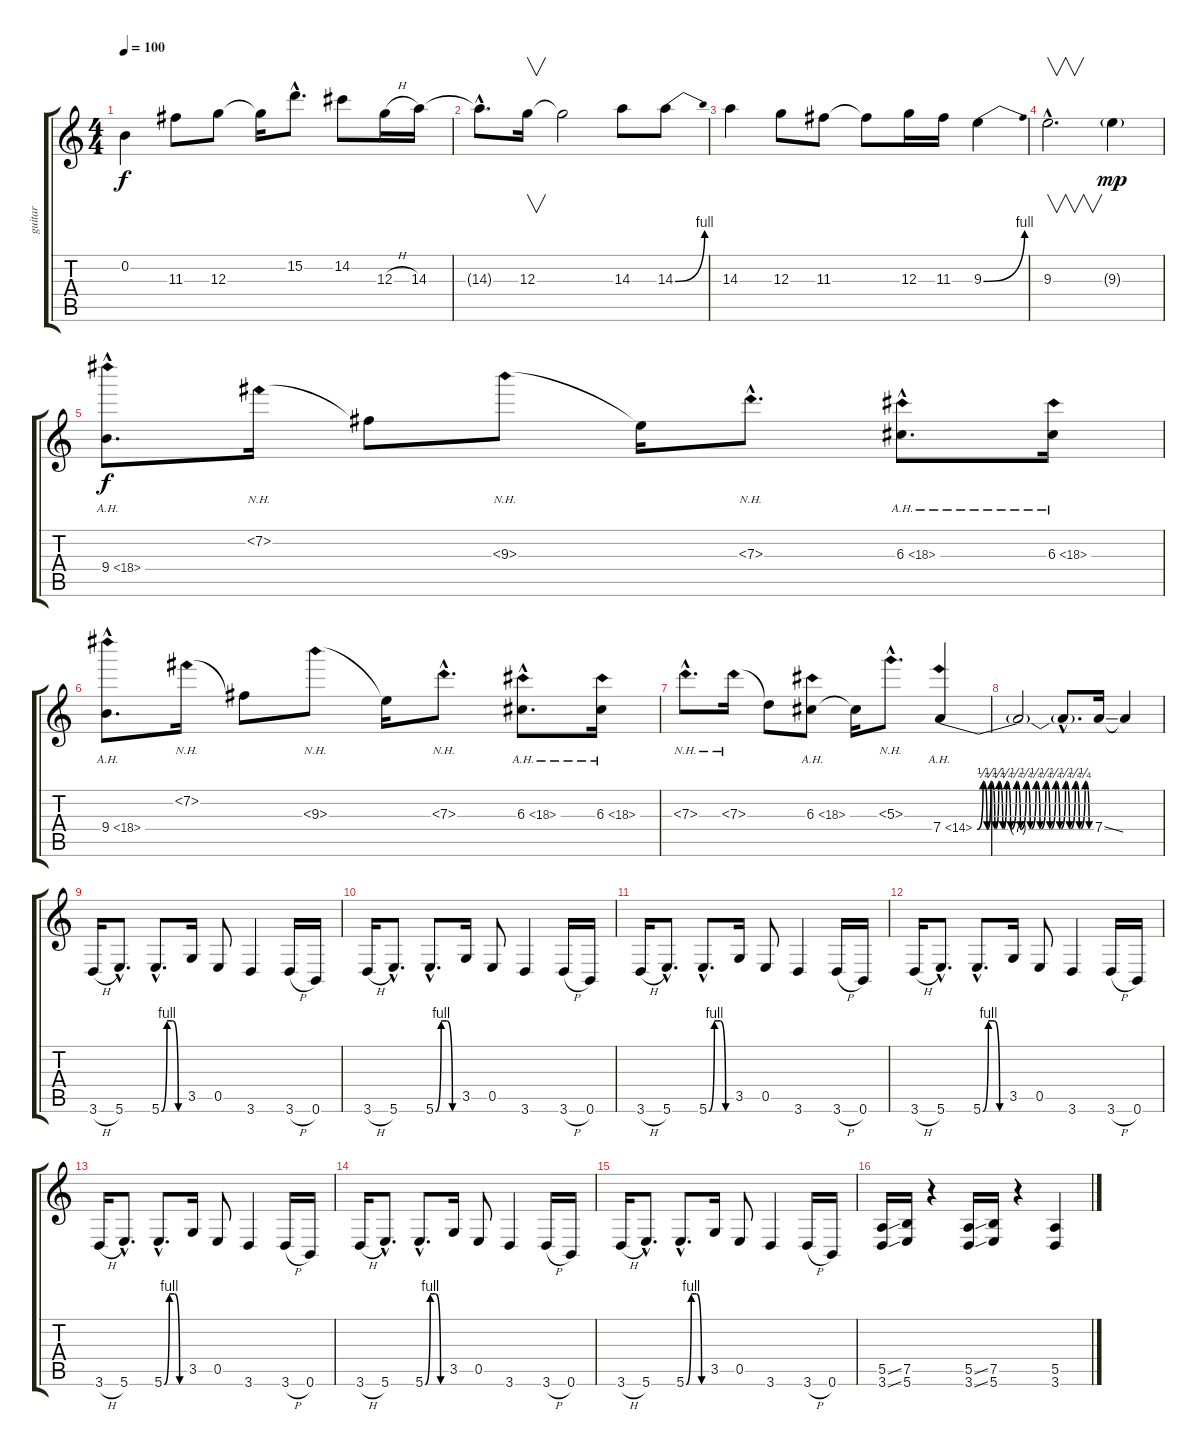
\track ("guitar" "guitar") {instrument distortionguitar}
\staff {score tabs}
\tuning (E4 B3 G3 D3 E2 B1) {hide}
\ts (4 4)
\tempo 100
\clef g2
\ks c
0.2.4{dy f} 11.3.8 12.3.8 12.3{t}.16 15.2{hac}.8{d} 14.2.8 12.3{h}.16 14.3.16 |
14.3{hac t}.8{d} 12.3.16{v} 12.3{t}.2 14.3.8 14.3{be (bend 0 0 60 4)}.8 |
14.3.4 12.3.8 11.3.8 11.3{t}.8 12.3.16 11.3.16 9.3{be (bend 0 0 60 4)}.4 |
9.3{hac}.2{v d} 9.3{g}.4{dy mp} |
9.4{ah 9 hac}.8{d dy f} 7.2{nh}.16 7.2{t}.8 9.3{nh}.8 9.3{t}.16 7.3{nh hac}.8{d} 6.3{ah 12 hac}.8{d} 6.3{ah 12}.16 |
9.4{ah 9 hac}.8{d} 7.2{nh}.16 7.2{t}.8 9.3{nh}.8 9.3{t}.16 7.3{nh hac}.8{d} 6.3{ah 12 hac}.8{d} 6.3{ah 12}.16 |
7.3{nh hac}.8{d} 7.3{nh}.16 7.3{t}.8 6.3{ah 12}.8 6.3{t}.16 5.3{nh hac}.8{d} 7.4{be (custom 0 0 3 1 5 0 7 1 9 0 11 1 13 0 15 1 17 0 20 1 22 0 25 1 27 0 30 1 32 0 35 1 37 0 40 1 42 0 45 1 47 0 50 1 52 0 55 1 57 0 60 0) ah 7}.4 |
7.4{t}.2 7.4{hac t}.8{d} 7.4{ss}.16 7.4{t}.4 |
3.6{h}.16 5.6{hac}.8{d} 5.6{be (custom 0 0 15 4 30 4 45 0 60 0) hac}.8{d} 3.5.16 0.5.8 3.6.4 3.6{h}.16 0.6.16 |
3.6{h}.16 5.6{hac}.8{d} 5.6{be (custom 0 0 15 4 30 4 45 0 60 0) hac}.8{d} 3.5.16 0.5.8 3.6.4 3.6{h}.16 0.6.16 |
3.6{h}.16 5.6{hac}.8{d} 5.6{be (custom 0 0 15 4 30 4 45 0 60 0) hac}.8{d} 3.5.16 0.5.8 3.6.4 3.6{h}.16 0.6.16 |
3.6{h}.16 5.6{hac}.8{d} 5.6{be (custom 0 0 15 4 30 4 45 0 60 0) hac}.8{d} 3.5.16 0.5.8 3.6.4 3.6{h}.16 0.6.16 |
3.6{h}.16 5.6{hac}.8{d} 5.6{be (custom 0 0 15 4 30 4 45 0 60 0) hac}.8{d} 3.5.16 0.5.8 3.6.4 3.6{h}.16 0.6.16 |
3.6{h}.16 5.6{hac}.8{d} 5.6{be (custom 0 0 15 4 30 4 45 0 60 0) hac}.8{d} 3.5.16 0.5.8 3.6.4 3.6{h}.16 0.6.16 |
3.6{h}.16 5.6{hac}.8{d} 5.6{be (custom 0 0 15 4 30 4 45 0 60 0) hac}.8{d} 3.5.16 0.5.8 3.6.4 3.6{h}.16 0.6.16 |
(5.5{ss} 3.6{ss}).16 (7.5 5.6).16 r.4 (5.5{ss} 3.6{ss}).16 (7.5 5.6).16 r.4 (5.5 3.6).4
